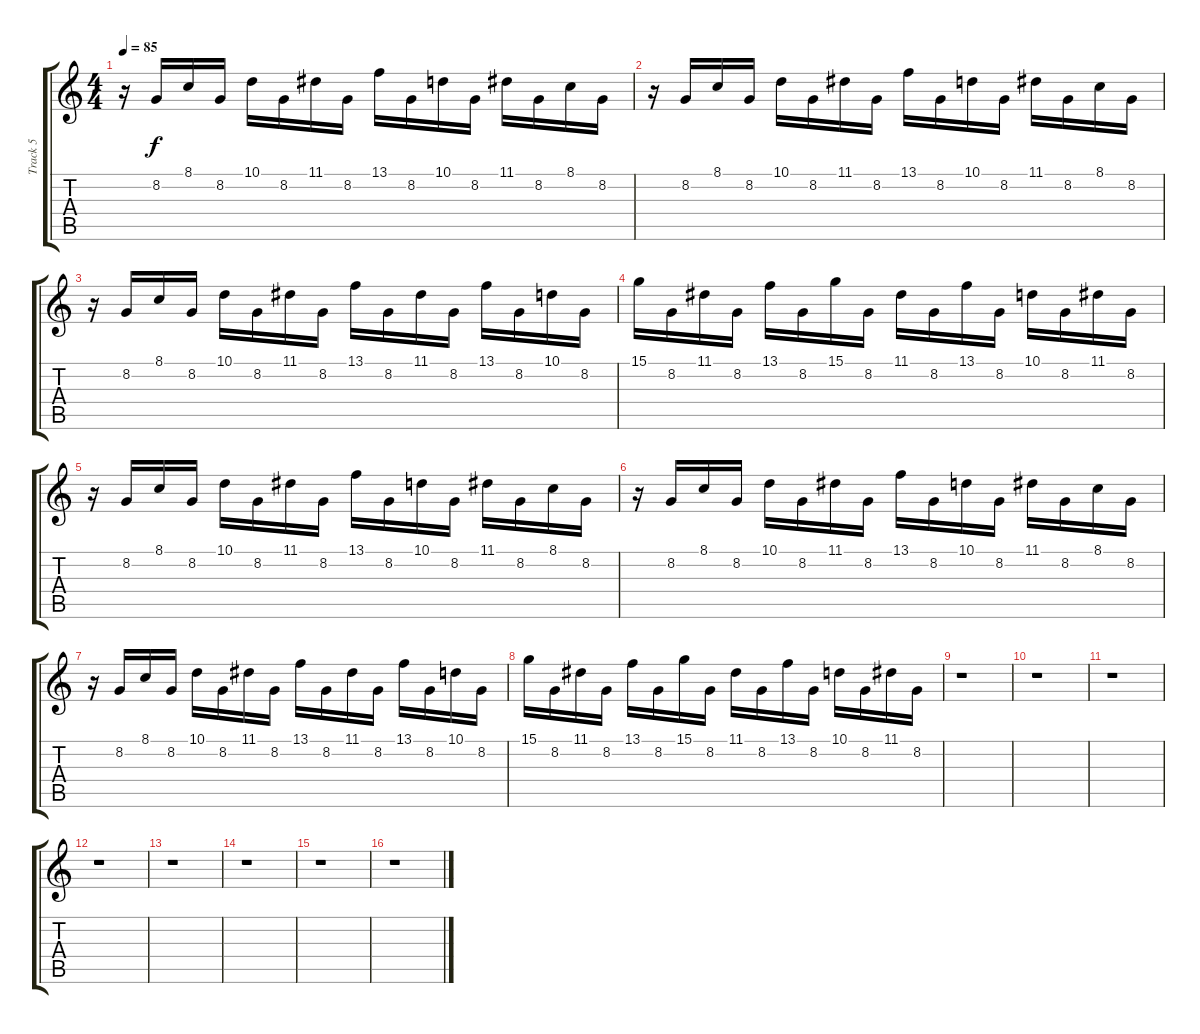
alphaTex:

\track ("Track 5" "Track 5") {instrument churchorgan}
\staff {score tabs}
\tuning (E4 B3 G3 D3 A2 E2) {hide}
\ts (4 4)
\tempo 85
\clef g2
\ks c
r.16{dy f} 8.2.16 8.1.16 8.2.16 10.1.16 8.2.16 11.1.16 8.2.16 13.1.16 8.2.16 10.1.16 8.2.16 11.1.16 8.2.16 8.1.16 8.2.16 |
r.16 8.2.16 8.1.16 8.2.16 10.1.16 8.2.16 11.1.16 8.2.16 13.1.16 8.2.16 10.1.16 8.2.16 11.1.16 8.2.16 8.1.16 8.2.16 |
r.16 8.2.16 8.1.16 8.2.16 10.1.16 8.2.16 11.1.16 8.2.16 13.1.16 8.2.16 11.1.16 8.2.16 13.1.16 8.2.16 10.1.16 8.2.16 |
15.1.16 8.2.16 11.1.16 8.2.16 13.1.16 8.2.16 15.1.16 8.2.16 11.1.16 8.2.16 13.1.16 8.2.16 10.1.16 8.2.16 11.1.16 8.2.16 |
r.16 8.2.16 8.1.16 8.2.16 10.1.16 8.2.16 11.1.16 8.2.16 13.1.16 8.2.16 10.1.16 8.2.16 11.1.16 8.2.16 8.1.16 8.2.16 |
r.16 8.2.16 8.1.16 8.2.16 10.1.16 8.2.16 11.1.16 8.2.16 13.1.16 8.2.16 10.1.16 8.2.16 11.1.16 8.2.16 8.1.16 8.2.16 |
r.16 8.2.16 8.1.16 8.2.16 10.1.16 8.2.16 11.1.16 8.2.16 13.1.16 8.2.16 11.1.16 8.2.16 13.1.16 8.2.16 10.1.16 8.2.16 |
15.1.16 8.2.16 11.1.16 8.2.16 13.1.16 8.2.16 15.1.16 8.2.16 11.1.16 8.2.16 13.1.16 8.2.16 10.1.16 8.2.16 11.1.16 8.2.16 |
r.1 |
r.1 |
r.1 |
r.1 |
r.1 |
r.1 |
r.1 |
r.1
